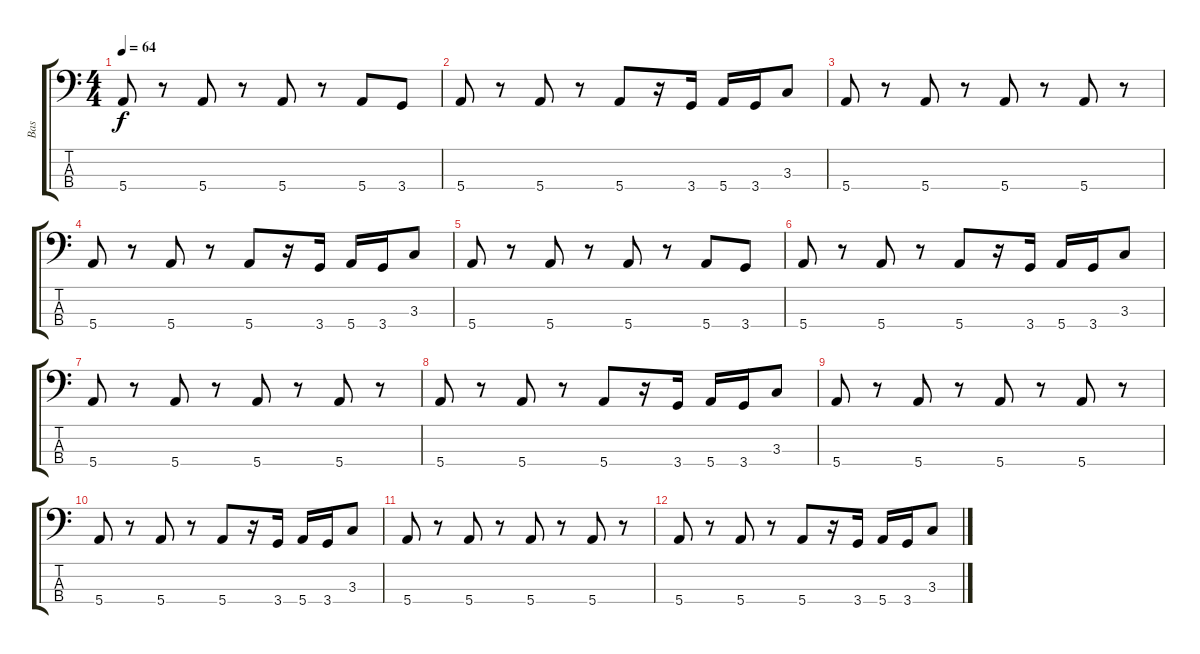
\track ("Bas" "Bas") {instrument slapbass1}
\staff {score tabs}
\tuning (G2 D2 A1 E1) {hide}
\ts (4 4)
\tempo 64
\clef f4
\ks c
5.4.8{dy f} r.8 5.4.8 r.8 5.4.8 r.8 5.4.8 3.4.8 |
5.4.8 r.8 5.4.8 r.8 5.4.8 r.16 3.4.16 5.4.16 3.4.16 3.3.8 |
5.4.8 r.8 5.4.8 r.8 5.4.8 r.8 5.4.8 r.8 |
5.4.8 r.8 5.4.8 r.8 5.4.8 r.16 3.4.16 5.4.16 3.4.16 3.3.8 |
5.4.8 r.8 5.4.8 r.8 5.4.8 r.8 5.4.8 3.4.8 |
5.4.8 r.8 5.4.8 r.8 5.4.8 r.16 3.4.16 5.4.16 3.4.16 3.3.8 |
5.4.8 r.8 5.4.8 r.8 5.4.8 r.8 5.4.8 r.8 |
5.4.8 r.8 5.4.8 r.8 5.4.8 r.16 3.4.16 5.4.16 3.4.16 3.3.8 |
5.4.8 r.8 5.4.8 r.8 5.4.8 r.8 5.4.8 r.8 |
5.4.8 r.8 5.4.8 r.8 5.4.8 r.16 3.4.16 5.4.16 3.4.16 3.3.8 |
5.4.8 r.8 5.4.8 r.8 5.4.8 r.8 5.4.8 r.8 |
5.4.8 r.8 5.4.8 r.8 5.4.8 r.16 3.4.16 5.4.16 3.4.16 3.3.8
